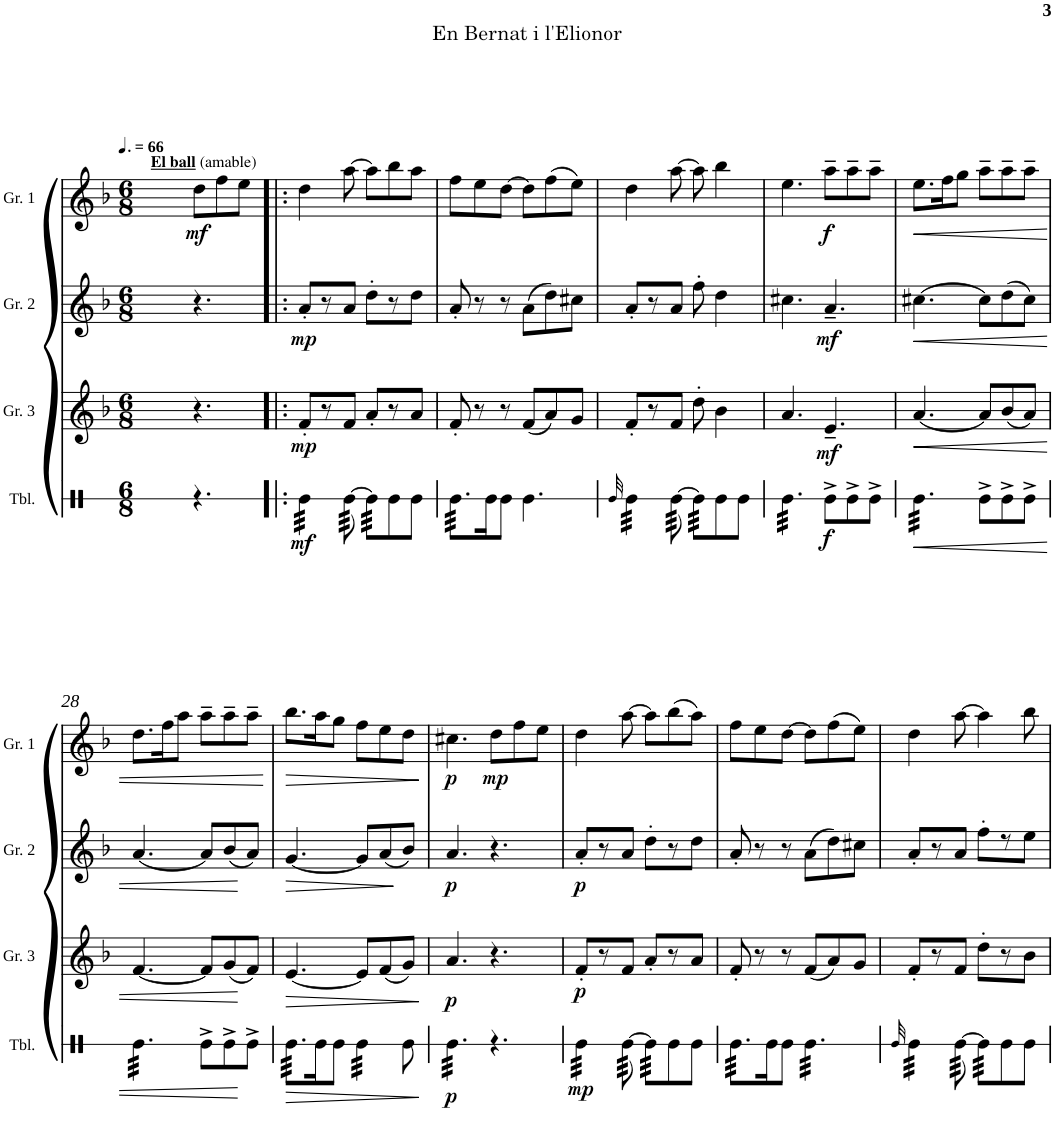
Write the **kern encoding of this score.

**kern	**dynam	**kern	**dynam	**kern	**dynam	**kern	**dynam
*part4	*part4	*part3	*part3	*part2	*part2	*part1	*part1
*staff4	*staff4	*staff3	*staff3	*staff2	*staff2	*staff1	*staff1
*I"Timbal	*	*I"Gralla 3	*	*I"Gralla 2	*	*I"Gralla 1	*
*I'Tbl.	*	*I'Gr. 3	*	*I'Gr. 2	*	*I'Gr. 1	*
!!LO:PB:g=z
*clefX	*	*clefG2	*	*clefG2	*	*clefG2	*
*k[b-]	*	*k[b-]	*	*k[b-]	*	*k[b-]	*
*d:	*	*d:	*	*d:	*	*d:	*
*M6/8	*	*M6/8	*	*M6/8	*	*M6/8	*
*MM99	*	*MM99	*	*MM99	*	*MM99	*
=23X2	=23X2	=23X2	=23X2	=23X2	=23X2	=23X2	=23X2
!	!	!	!	!	!	!LO:TX:a:B:t=El ball	!
!	!	!	!	!	!	!LO:TX:a:t=(amable)	!
4.ryy	.	4.ryy	.	4.ryy	.	4.ryy	.
!	!	!	!	!	!	!	!LO:DY:b
4.r	.	4.r	.	4.r	.	8dd\L	mf
.	.	.	.	.	.	8ff\	.
.	.	.	.	.	.	8ee\J	.
=23X3!|:	=23X3!|:	=23X3!|:	=23X3!|:	=23X3!|:	=23X3!|:	=23X3!|:	=23X3!|:
!	!LO:DY:b	!	!LO:DY:b	!	!LO:DY:b	!	!
*tremolo	*	*	*	*	*	*	*
32Re\LLL	mf	8f'/L	mp	8a'/L	mp	4dd\	.
32Re\	.	.	.	.	.	.	.
32Re\	.	.	.	.	.	.	.
32Re\	.	.	.	.	.	.	.
32Re\	.	8r	.	8r	.	.	.
32Re\	.	.	.	.	.	.	.
32Re\	.	.	.	.	.	.	.
32Re\JJJ	.	.	.	.	.	.	.
[64Re\	.	8f/J	.	8a/J	.	[8aa\	.
64Re\	.	.	.	.	.	.	.
64Re\	.	.	.	.	.	.	.
64Re\	.	.	.	.	.	.	.
64Re\	.	.	.	.	.	.	.
64Re\	.	.	.	.	.	.	.
64Re\	.	.	.	.	.	.	.
64Re\	.	.	.	.	.	.	.
64Re\]LLLL	.	8a'/L	.	8dd'\L	.	8aa\L]	.
64Re\	.	.	.	.	.	.	.
64Re\	.	.	.	.	.	.	.
64Re\	.	.	.	.	.	.	.
64Re\	.	.	.	.	.	.	.
64Re\	.	.	.	.	.	.	.
64Re\	.	.	.	.	.	.	.
64Re\	.	.	.	.	.	.	.
*Xtremolo	*	*	*	*	*	*	*
8Re\	.	8r	.	8r	.	8bb-\	.
8Re\J	.	8a/J	.	8dd\J	.	8aa\J	.
=24	=24	=24	=24	=24	=24	=24	=24
*tremolo	*	*	*	*	*	*	*
64Re\LLLL	.	8f'/	.	8a'/	.	8ff\L	.
64Re\	.	.	.	.	.	.	.
64Re\	.	.	.	.	.	.	.
64Re\	.	.	.	.	.	.	.
64Re\	.	.	.	.	.	.	.
64Re\	.	.	.	.	.	.	.
64Re\	.	.	.	.	.	.	.
64Re\	.	.	.	.	.	.	.
64Re\	.	8r	.	8r	.	8ee\	.
64Re\	.	.	.	.	.	.	.
64Re\	.	.	.	.	.	.	.
64Re\JJJJ	.	.	.	.	.	.	.
*Xtremolo	*	*	*	*	*	*	*
16Re\K	.	.	.	.	.	.	.
8Re\J	.	8r	.	8r	.	[8dd\J	.
4.Re\	.	(<8f/L	.	(>8a\L	.	8dd\L]	.
.	.	8a/)	.	8dd\)	.	(>8ff\	.
.	.	8g/J	.	8cc#X\J	.	8ee\J)	.
=25	=25	=25	=25	=25	=25	=25	=25
32qRe/	.	.	.	.	.	.	.
*tremolo	*	*	*	*	*	*	*
32Re\LLL	.	8f'/L	.	8a'/L	.	4dd\	.
32Re\	.	.	.	.	.	.	.
32Re\	.	.	.	.	.	.	.
32Re\	.	.	.	.	.	.	.
32Re\	.	8r	.	8r	.	.	.
32Re\	.	.	.	.	.	.	.
32Re\	.	.	.	.	.	.	.
32Re\JJJ	.	.	.	.	.	.	.
[64Re\	.	8f/J	.	8a/J	.	[8aa\	.
64Re\	.	.	.	.	.	.	.
64Re\	.	.	.	.	.	.	.
64Re\	.	.	.	.	.	.	.
64Re\	.	.	.	.	.	.	.
64Re\	.	.	.	.	.	.	.
64Re\	.	.	.	.	.	.	.
64Re\	.	.	.	.	.	.	.
64Re\]LLLL	.	8dd'\	.	8ff'\	.	8aa\]	.
64Re\	.	.	.	.	.	.	.
64Re\	.	.	.	.	.	.	.
64Re\	.	.	.	.	.	.	.
64Re\	.	.	.	.	.	.	.
64Re\	.	.	.	.	.	.	.
64Re\	.	.	.	.	.	.	.
64Re\	.	.	.	.	.	.	.
*Xtremolo	*	*	*	*	*	*	*
8Re\	.	4b-\	.	4dd\	.	4bb-\	.
8Re\J	.	.	.	.	.	.	.
=26	=26	=26	=26	=26	=26	=26	=26
*tremolo	*	*	*	*	*	*	*
32Re\LLL	.	4.a/	.	4.cc#X\	.	4.ee\	.
32Re\	.	.	.	.	.	.	.
32Re\	.	.	.	.	.	.	.
32Re\	.	.	.	.	.	.	.
32Re\	.	.	.	.	.	.	.
32Re\	.	.	.	.	.	.	.
32Re\	.	.	.	.	.	.	.
32Re\	.	.	.	.	.	.	.
32Re\	.	.	.	.	.	.	.
32Re\	.	.	.	.	.	.	.
32Re\	.	.	.	.	.	.	.
32Re\JJJ	.	.	.	.	.	.	.
*Xtremolo	*	*	*	*	*	*	*
!	!LO:DY:b	!	!LO:DY:b	!	!LO:DY:b	!	!LO:DY:b
8Re^\L	f	4.e~/	mf	4.a~/	mf	8aa~\L	f
8Re^\	.	.	.	.	.	8aa~\	.
8Re^\J	.	.	.	.	.	8aa~\J	.
=27	=27	=27	=27	=27	=27	=27	=27
!	!LO:HP:b	!	!LO:HP:b	!	!LO:HP:b	!	!LO:HP:b
*tremolo	*	*	*	*	*	*	*
32Re\LLL	<	[4.a/	<	[4.cc#X\	<	8.ee\L	<
32Re\	.	.	.	.	.	.	.
32Re\	.	.	.	.	.	.	.
32Re\	.	.	.	.	.	.	.
32Re\	.	.	.	.	.	.	.
32Re\	.	.	.	.	.	.	.
32Re\	.	.	.	.	.	16ff\K	.
32Re\	.	.	.	.	.	.	.
32Re\	.	.	.	.	.	8gg\J	.
32Re\	.	.	.	.	.	.	.
32Re\	.	.	.	.	.	.	.
32Re\JJJ	.	.	.	.	.	.	.
*Xtremolo	*	*	*	*	*	*	*
8Re^\L	.	8a/L]	.	8cc#\L]	.	8aa~\L	.
8Re^\	.	(<8b-/	.	(>8dd\	.	8aa~\	.
8Re^\J	.	8a/J)	.	8cc#\J)	.	8aa~\J	.
!!LO:LB:g=z
=28	=28	=28	=28	=28	=28	=28	=28
*tremolo	*	*	*	*	*	*	*
32Re\LLL	.	[4.f/	.	[4.a/	.	8.dd\L	.
32Re\	.	.	.	.	.	.	.
32Re\	.	.	.	.	.	.	.
32Re\	.	.	.	.	.	.	.
32Re\	.	.	.	.	.	.	.
32Re\	.	.	.	.	.	.	.
32Re\	.	.	.	.	.	16ff\K	.
32Re\	.	.	.	.	.	.	.
32Re\	.	.	.	.	.	8aa\J	.
32Re\	.	.	.	.	.	.	.
32Re\	.	.	.	.	.	.	.
32Re\JJJ	.	.	.	.	.	.	.
*Xtremolo	*	*	*	*	*	*	*
8Re^\L	.	8f/L]	.	8a/L]	.	8aa~\L	.
8Re^\	.	(<8g/	.	(<8b-/	.	8aa~\	.
8Re^\J	[	8f/J)	[	8a/J)	[	8aa~\J	.
.	.	.	.	.	.	.	[
=29	=29	=29	=29	=29	=29	=29	=29
!	!LO:HP:b	!	!LO:HP:b	!	!LO:HP:b	!	!LO:HP:b
*tremolo	*	*	*	*	*	*	*
64Re\LLLL	>	[4.e/	>	[4.g/	>	8.bb-\L	>
64Re\	.	.	.	.	.	.	.
64Re\	.	.	.	.	.	.	.
64Re\	.	.	.	.	.	.	.
64Re\	.	.	.	.	.	.	.
64Re\	.	.	.	.	.	.	.
64Re\	.	.	.	.	.	.	.
64Re\	.	.	.	.	.	.	.
64Re\	.	.	.	.	.	.	.
64Re\	.	.	.	.	.	.	.
64Re\	.	.	.	.	.	.	.
64Re\JJJJ	.	.	.	.	.	.	.
*Xtremolo	*	*	*	*	*	*	*
16Re\K	.	.	.	.	.	16aa\K	.
8Re\J	.	.	.	.	.	8gg\J	.
*tremolo	*	*	*	*	*	*	*
32Re\LLL	.	8e/L]	.	8g/L]	.	8ff\L	.
32Re\	.	.	.	.	.	.	.
32Re\	.	.	.	.	.	.	.
32Re\	.	.	.	.	.	.	.
32Re\	.	(<8f/	.	(<8a/	.	8ee\	.
32Re\	.	.	.	.	.	.	.
32Re\	.	.	.	.	.	.	.
32Re\JJJ	.	.	.	.	.	.	.
*Xtremolo	*	*	*	*	*	*	*
8Re\	.	8g/J)	.	8b-/J)	]	8dd\J	.
.	]	.	]	.	.	.	]
=30	=30	=30	=30	=30	=30	=30	=30
!	!LO:DY:b	!	!LO:DY:b	!	!LO:DY:b	!	!LO:DY:b
*tremolo	*	*	*	*	*	*	*
32Re\LLL	p	4.a/	p	4.a/	p	4.cc#X\	p
32Re\	.	.	.	.	.	.	.
32Re\	.	.	.	.	.	.	.
32Re\	.	.	.	.	.	.	.
32Re\	.	.	.	.	.	.	.
32Re\	.	.	.	.	.	.	.
32Re\	.	.	.	.	.	.	.
32Re\	.	.	.	.	.	.	.
32Re\	.	.	.	.	.	.	.
32Re\	.	.	.	.	.	.	.
32Re\	.	.	.	.	.	.	.
32Re\JJJ	.	.	.	.	.	.	.
!	!	!	!	!	!	!	!LO:DY:b
4.r	.	4.r	.	4.r	.	8dd\L	mp
.	.	.	.	.	.	8ff\	.
.	.	.	.	.	.	8ee\J	.
=31	=31	=31	=31	=31	=31	=31	=31
!	!LO:DY:b	!	!LO:DY:b	!	!LO:DY:b	!	!
32Re\LLL	mp	8f'/L	p	8a'/L	p	4dd\	.
32Re\	.	.	.	.	.	.	.
32Re\	.	.	.	.	.	.	.
32Re\	.	.	.	.	.	.	.
32Re\	.	8r	.	8r	.	.	.
32Re\	.	.	.	.	.	.	.
32Re\	.	.	.	.	.	.	.
32Re\JJJ	.	.	.	.	.	.	.
[64Re\	.	8f/J	.	8a/J	.	[8aa\	.
64Re\	.	.	.	.	.	.	.
64Re\	.	.	.	.	.	.	.
64Re\	.	.	.	.	.	.	.
64Re\	.	.	.	.	.	.	.
64Re\	.	.	.	.	.	.	.
64Re\	.	.	.	.	.	.	.
64Re\	.	.	.	.	.	.	.
64Re\]LLLL	.	8a'/L	.	8dd'\L	.	8aa\L]	.
64Re\	.	.	.	.	.	.	.
64Re\	.	.	.	.	.	.	.
64Re\	.	.	.	.	.	.	.
64Re\	.	.	.	.	.	.	.
64Re\	.	.	.	.	.	.	.
64Re\	.	.	.	.	.	.	.
64Re\	.	.	.	.	.	.	.
*Xtremolo	*	*	*	*	*	*	*
8Re\	.	8r	.	8r	.	(>8bb-\	.
8Re\J	.	8a/J	.	8dd\J	.	8aa\J)	.
=32	=32	=32	=32	=32	=32	=32	=32
*tremolo	*	*	*	*	*	*	*
64Re\LLLL	.	8f'/	.	8a'/	.	8ff\L	.
64Re\	.	.	.	.	.	.	.
64Re\	.	.	.	.	.	.	.
64Re\	.	.	.	.	.	.	.
64Re\	.	.	.	.	.	.	.
64Re\	.	.	.	.	.	.	.
64Re\	.	.	.	.	.	.	.
64Re\	.	.	.	.	.	.	.
64Re\	.	8r	.	8r	.	8ee\	.
64Re\	.	.	.	.	.	.	.
64Re\	.	.	.	.	.	.	.
64Re\JJJJ	.	.	.	.	.	.	.
*Xtremolo	*	*	*	*	*	*	*
16Re\K	.	.	.	.	.	.	.
8Re\J	.	8r	.	8r	.	[8dd\J	.
*tremolo	*	*	*	*	*	*	*
32Re\LLL	.	(<8f/L	.	(>8a\L	.	8dd\L]	.
32Re\	.	.	.	.	.	.	.
32Re\	.	.	.	.	.	.	.
32Re\	.	.	.	.	.	.	.
32Re\	.	8a/)	.	8dd\)	.	(>8ff\	.
32Re\	.	.	.	.	.	.	.
32Re\	.	.	.	.	.	.	.
32Re\	.	.	.	.	.	.	.
32Re\	.	8g/J	.	8cc#X\J	.	8ee\J)	.
32Re\	.	.	.	.	.	.	.
32Re\	.	.	.	.	.	.	.
32Re\JJJ	.	.	.	.	.	.	.
*Xtremolo	*	*	*	*	*	*	*
=33	=33	=33	=33	=33	=33	=33	=33
32qRe/	.	.	.	.	.	.	.
*tremolo	*	*	*	*	*	*	*
32Re\LLL	.	8f'/L	.	8a'/L	.	4dd\	.
32Re\	.	.	.	.	.	.	.
32Re\	.	.	.	.	.	.	.
32Re\	.	.	.	.	.	.	.
32Re\	.	8r	.	8r	.	.	.
32Re\	.	.	.	.	.	.	.
32Re\	.	.	.	.	.	.	.
32Re\JJJ	.	.	.	.	.	.	.
[64Re\	.	8f/J	.	8a/J	.	[8aa\	.
64Re\	.	.	.	.	.	.	.
64Re\	.	.	.	.	.	.	.
64Re\	.	.	.	.	.	.	.
64Re\	.	.	.	.	.	.	.
64Re\	.	.	.	.	.	.	.
64Re\	.	.	.	.	.	.	.
64Re\	.	.	.	.	.	.	.
64Re\]LLLL	.	8dd'\L	.	8ff'\L	.	4aa\]	.
64Re\	.	.	.	.	.	.	.
64Re\	.	.	.	.	.	.	.
64Re\	.	.	.	.	.	.	.
64Re\	.	.	.	.	.	.	.
64Re\	.	.	.	.	.	.	.
64Re\	.	.	.	.	.	.	.
64Re\	.	.	.	.	.	.	.
*Xtremolo	*	*	*	*	*	*	*
8Re\	.	8r	.	8r	.	.	.
8Re\J	.	8b-\J	.	8ee\J	.	8bb-\	.
=	=	=	=	=	=	=	=
*-	*-	*-	*-	*-	*-	*-	*-
